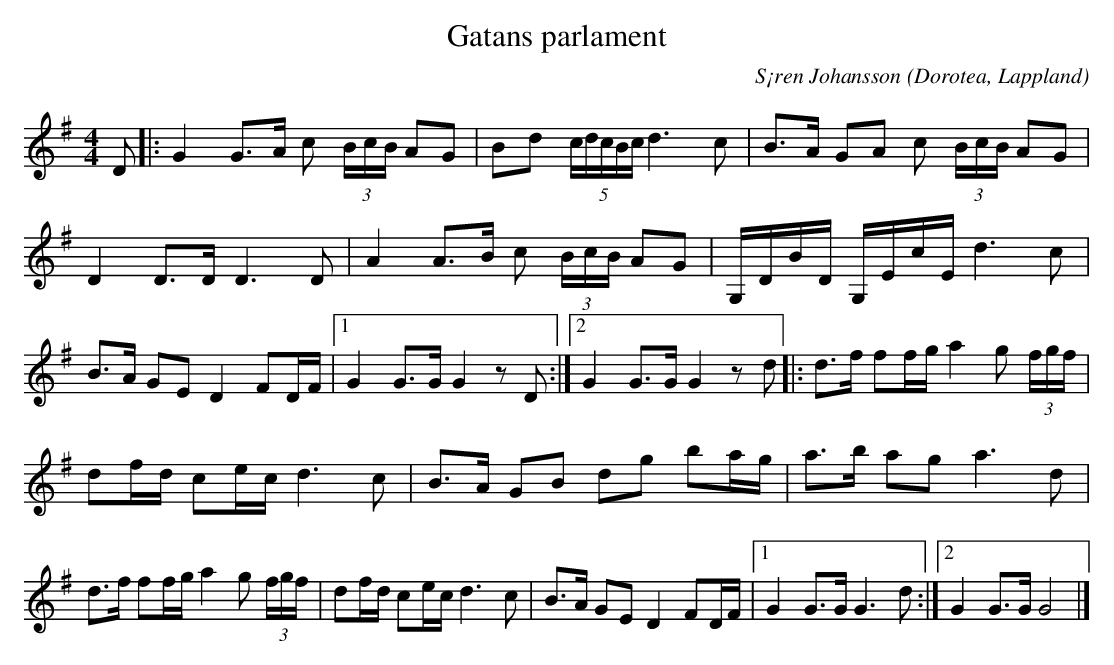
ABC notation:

X:1
T:Gatans parlament
C:S¡ren Johansson
O:Dorotea, Lappland
M:4/4
L:1/16
K:G
D2|:G4 G3A c2 (3BcB A2G2|B2d2  (5cdcBc d6 c2|B3A G2A2 c2 (3BcB A2G2|D4 D3D D6 D2|A4 A3B c2 (3BcB A2G2|G,DBD G,EcE d6 c2|B3A G2E2 D4 F2DF|1G4 G3G G4 z2 D2 :|2G4 G3G G4 z2 d2|:d3f f2fg a4 g2 (3fgf|d2fd c2ec d6 c2|B3A G2B2 d2g2 b2ag|a3b a2g2 a6 d2|d3f f2fg a4 g2 (3fgf|d2fd c2ec d6 c2|B3A G2E2 D4 F2DF|1 G4 G3G G6 d2:|2G4 G3G G8|]
